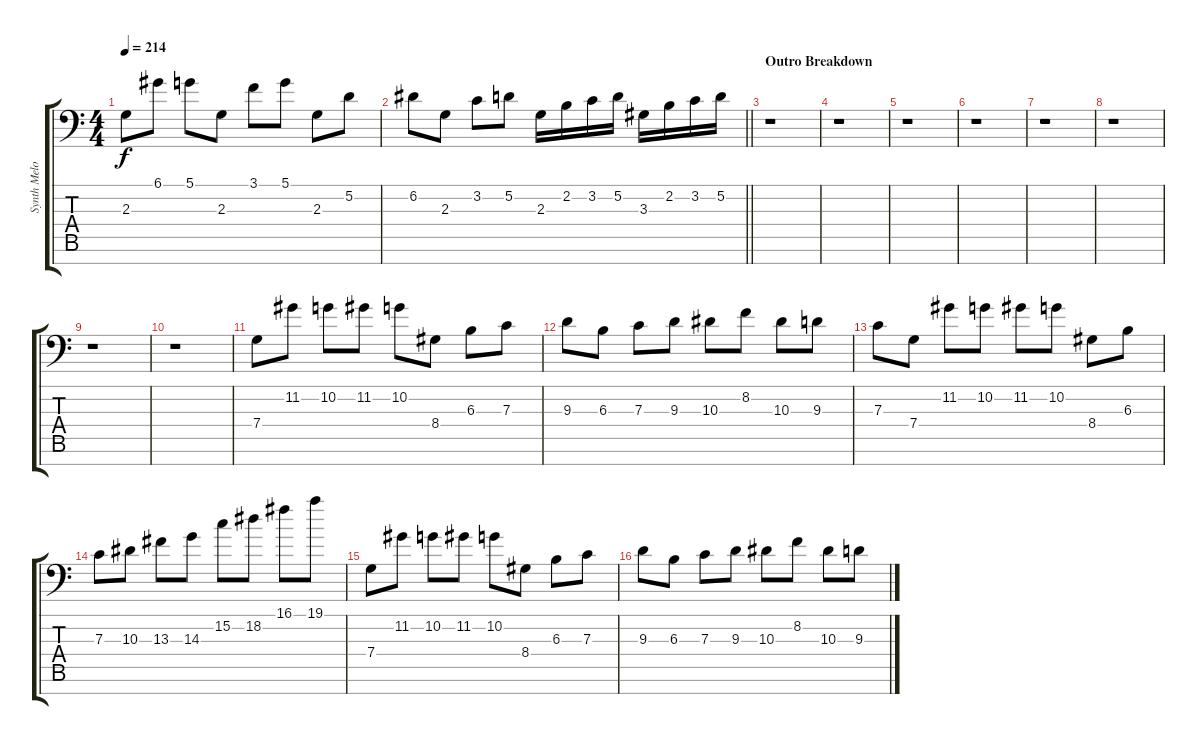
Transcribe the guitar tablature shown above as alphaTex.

\track ("Synth Melody" "Synth Melo") {instrument shamisen}
\staff {score tabs}
\tuning (D4 A3 F3 C3 G2 D2 G1) {hide}
\ts (4 4)
\tempo 214
\clef f4
\ks c
2.3.8{dy f} 6.1.8 5.1.8 2.3.8 3.1.8 5.1.8 2.3.8 5.2.8 |
\barLineRight lightlight
6.2.8 2.3.8 3.2.8 5.2.8 2.3.16 2.2.16 3.2.16 5.2.16 3.3.16 2.2.16 3.2.16 5.2.16 |
\section ("" "Outro Breakdown")
r.1 |
r.1 |
r.1 |
r.1 |
r.1 |
r.1 |
r.1 |
r.1 |
7.4.8 11.2.8 10.2.8 11.2.8 10.2.8 8.4.8 6.3.8 7.3.8 |
9.3.8 6.3.8 7.3.8 9.3.8 10.3.8 8.2.8 10.3.8 9.3.8 |
7.3.8 7.4.8 11.2.8 10.2.8 11.2.8 10.2.8 8.4.8 6.3.8 |
7.3.8 10.3.8 13.3.8 14.3.8 15.2.8 18.2.8 16.1.8 19.1.8 |
7.4.8 11.2.8 10.2.8 11.2.8 10.2.8 8.4.8 6.3.8 7.3.8 |
9.3.8 6.3.8 7.3.8 9.3.8 10.3.8 8.2.8 10.3.8 9.3.8
